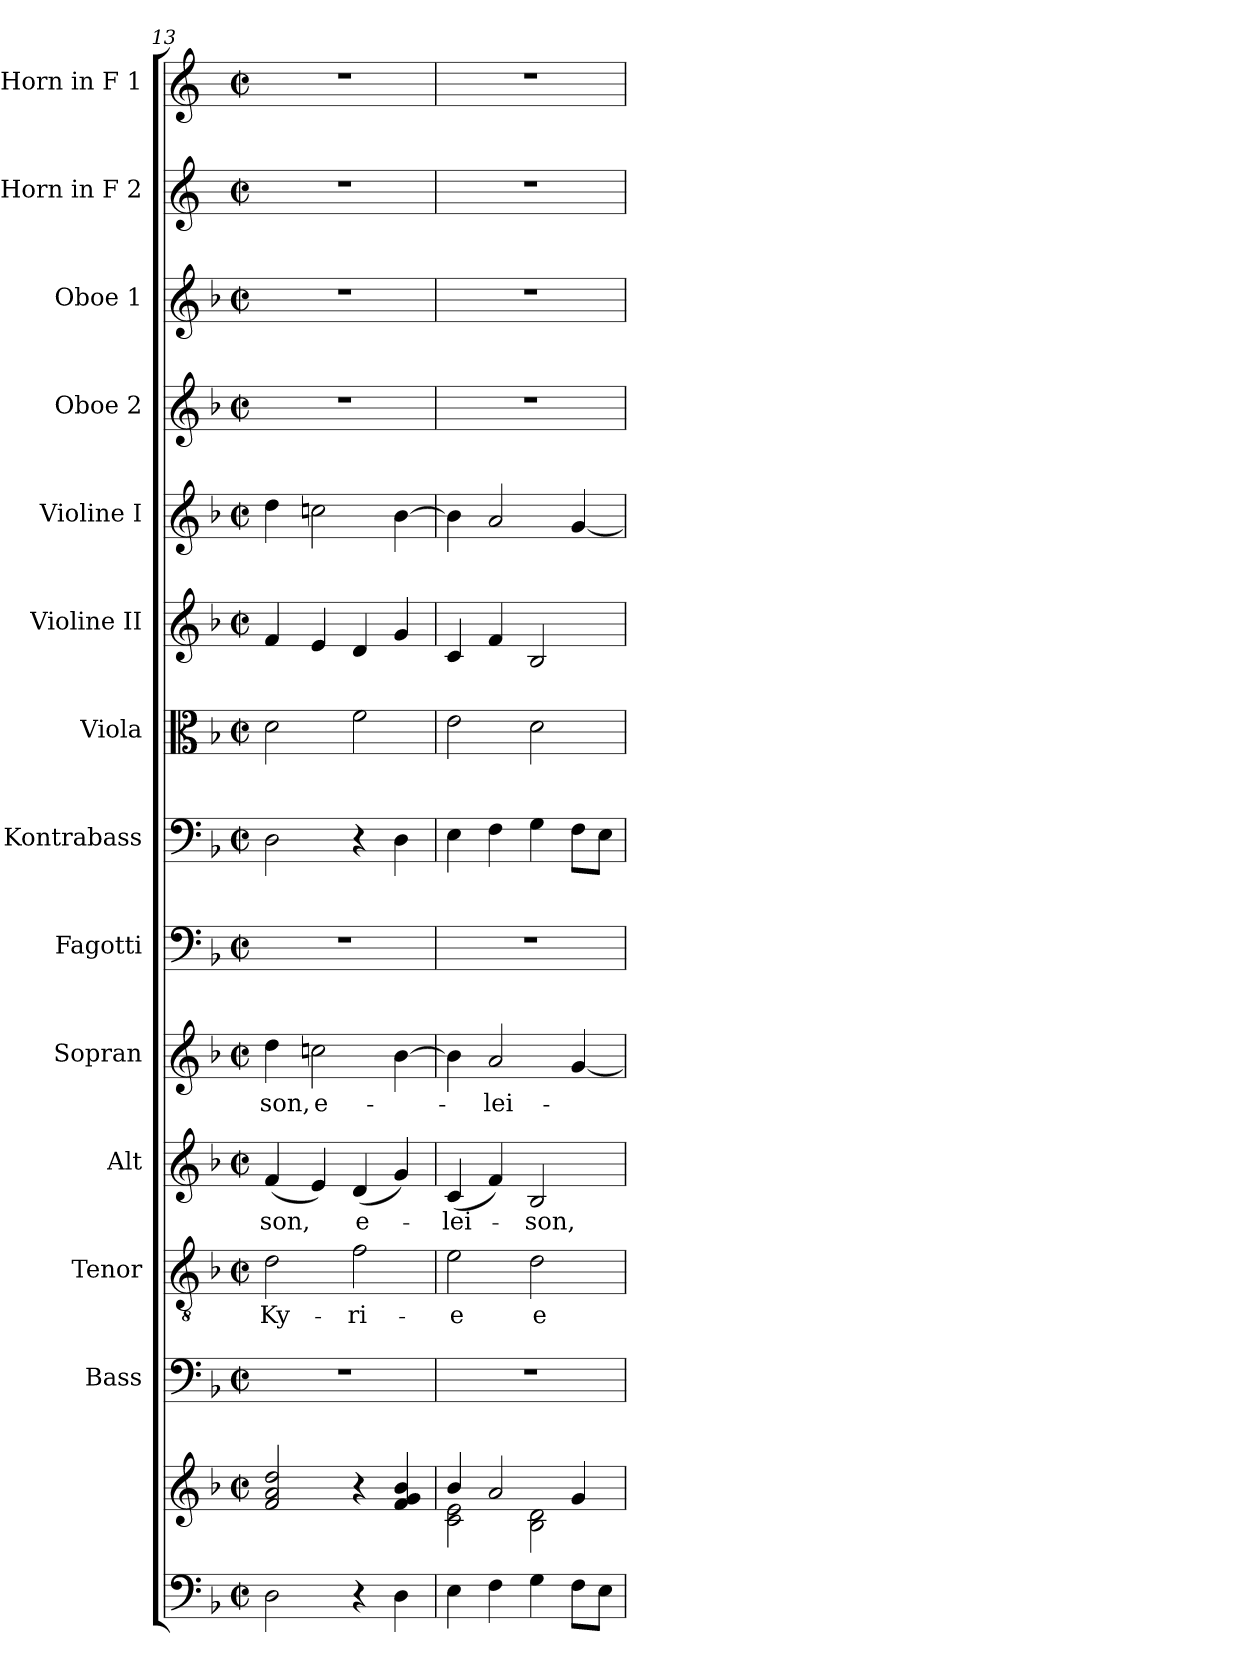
**kern	**kern	**kern	**kern	**text	**kern	**text	**kern	**text	**kern	**kern	**kern	**kern	**kern	**kern	**kern	**kern	**kern
*part14	*part14	*part13	*part12	*part12	*part11	*part11	*part10	*part10	*part9	*part8	*part7	*part6	*part5	*part4	*part3	*part2	*part1
*staff15	*staff14	*staff13	*staff12	*staff12	*staff11	*staff11	*staff10	*staff10	*staff9	*staff8	*staff7	*staff6	*staff5	*staff4	*staff3	*staff2	*staff1
*	*	*I"Bass	*I"Tenor	*	*I"Alt	*	*I"Sopran	*	*I"Fagotti	*I"Kontrabass	*I"Viola	*I"Violine II	*I"Violine I	*I"Oboe 2	*I"Oboe 1	*I"Horn in F 2	*I"Horn in F 1
*	*	*I'B.	*I'T.	*	*I'A.	*	*I'S.	*	*I'Fg.	*I'Kb.	*I'Vla.	*I'Vl. II	*I'Vl. I	*I'Ob. 2	*I'Ob. 1	*	*
*clefF4	*clefG2	*clefF4	*clefGv2	*	*clefG2	*	*clefG2	*	*clefF4	*clefF4	*clefC3	*clefG2	*clefG2	*clefG2	*clefG2	*clefG2	*clefG2
*	*	*	*	*	*	*	*	*	*	*ITrd7c12	*	*	*	*	*	*ITrd4c7	*ITrd4c7
*k[b-]	*k[b-]	*k[b-]	*k[b-]	*	*k[b-]	*	*k[b-]	*	*k[b-]	*k[b-]	*k[b-]	*k[b-]	*k[b-]	*k[b-]	*k[b-]	*k[b-]	*k[b-]
*F:	*F:	*F:	*F:	*	*F:	*	*F:	*	*F:	*F:	*F:	*F:	*F:	*F:	*F:	*F:	*F:
*M2/2	*M2/2	*M2/2	*M2/2	*	*M2/2	*	*M2/2	*	*M2/2	*M2/2	*M2/2	*M2/2	*M2/2	*M2/2	*M2/2	*M2/2	*M2/2
*met(c|)	*met(c|)	*met(c|)	*met(c|)	*	*met(c|)	*	*met(c|)	*	*met(c|)	*met(c|)	*met(c|)	*met(c|)	*met(c|)	*met(c|)	*met(c|)	*met(c|)	*met(c|)
=13	=13	=13	=13	=13	=13	=13	=13	=13	=13	=13	=13	=13	=13	=13	=13	=13	=13
!	!	!	!	!LO:LY:b	!	!LO:LY:b	!	!LO:LY:b	!	!	!	!	!	!	!	!	!
2D\	2f/ 2a/ 2dd/	1r	2d\	Ky-	(<4f/	-son,	4dd\	-son,	1r	2DD\	2d\	4f/	4dd\	1r	1r	1r	1r
!	!	!	!	!	!	!	!	!LO:LY:b	!	!	!	!	!	!	!	!	!
.	.	.	.	.	4e/)	.	2ccn\	e-	.	.	.	4e/	2ccn\	.	.	.	.
!	!	!	!	!LO:LY:b	!	!LO:LY:b	!	!	!	!	!	!	!	!	!	!	!
4r	4r	.	2f\	-ri-	(<4d/	e-	.	.	.	4r	2f\	4d/	.	.	.	.	.
4D\	4f/ 4g/ 4b-/	.	.	.	4g/)	.	[4b-\	.	.	4DD\	.	4g/	[4b-\	.	.	.	.
!!LO:PB:g=z
=14	=14	=14	=14	=14	=14	=14	=14	=14	=14	=14	=14	=14	=14	=14	=14	=14	=14
*	*^	*	*	*	*	*	*	*	*	*	*	*	*	*	*	*	*
!	!	!	!	!	!LO:LY:b	!	!LO:LY:b	!	!	!	!	!	!	!	!	!	!	!
4E\	4b-/	2c\ 2e\	1r	2e\	-e	(<4c/	-lei-	4b-\]	.	1r	4EE\	2e\	4c/	4b-\]	1r	1r	1r	1r
!	!	!	!	!	!	!	!	!	!LO:LY:b	!	!	!	!	!	!	!	!	!
4F\	2a/	.	.	.	.	4f/)	.	2a/	-lei-	.	4FF\	.	4f/	2a/	.	.	.	.
!	!	!	!	!	!LO:LY:b	!	!LO:LY:b	!	!	!	!	!	!	!	!	!	!	!
4G\	.	2B-\ 2d\	.	2d\	e-	2B-/	-son,	.	.	.	4GG\	2d\	2B-/	.	.	.	.	.
8F\L	4g/	.	.	.	.	.	.	[4g/	.	.	8FF\L	.	.	[4g/	.	.	.	.
8E\J	.	.	.	.	.	.	.	.	.	.	8EE\J	.	.	.	.	.	.	.
*	*v	*v	*	*	*	*	*	*	*	*	*	*	*	*	*	*	*	*
=	=	=	=	=	=	=	=	=	=	=	=	=	=	=	=	=	=
*-	*-	*-	*-	*-	*-	*-	*-	*-	*-	*-	*-	*-	*-	*-	*-	*-	*-
